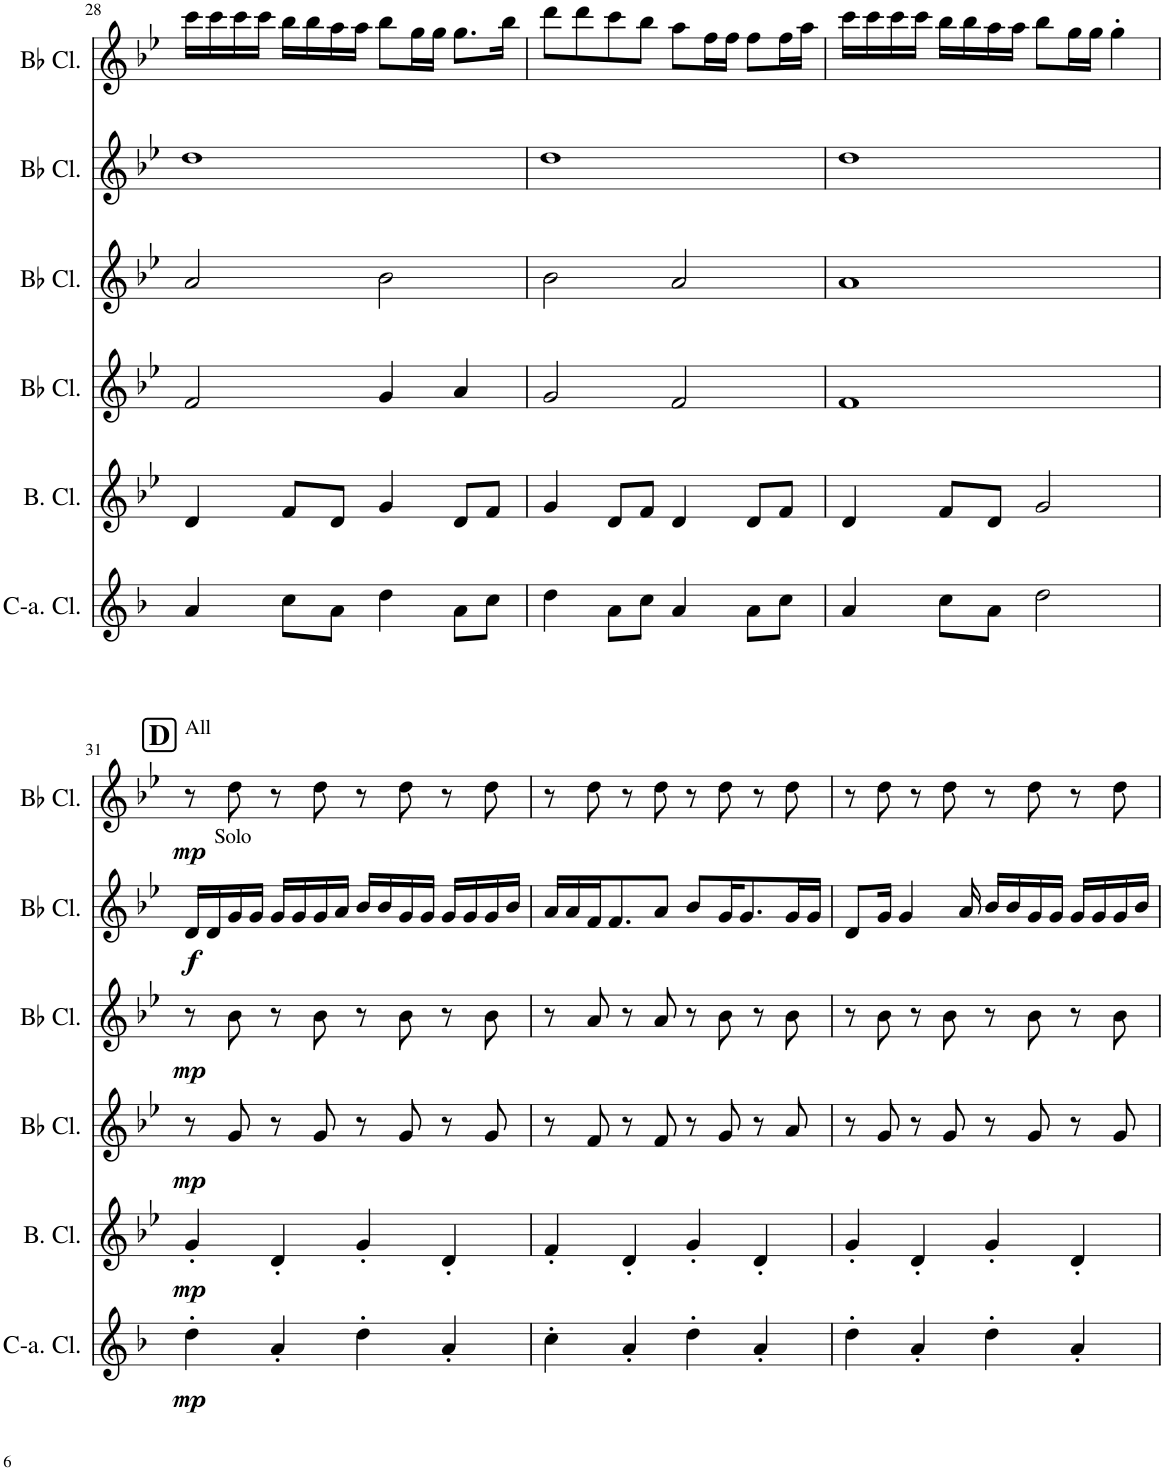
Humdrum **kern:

**kern	**dynam	**kern	**dynam	**kern	**dynam	**kern	**dynam	**kern	**dynam	**kern	**dynam
*part6	*part6	*part5	*part5	*part4	*part4	*part3	*part3	*part2	*part2	*part1	*part1
*staff6	*staff6	*staff5	*staff5	*staff4	*staff4	*staff3	*staff3	*staff2	*staff2	*staff1	*staff1
*I"Contra-alto Clarinet	*	*I"Bass Clarinet	*	*I"Bb Clarinet	*	*I"Bb Clarinet	*	*I"Bb Clarinet	*	*I"Bb Clarinet	*
*I'C-a. Cl.	*	*I'B. Cl.	*	*I'Bb Cl.	*	*I'Bb Cl.	*	*I'Bb Cl.	*	*I'Bb Cl.	*
!!LO:PB:g=z
*clefG2	*	*clefG2	*	*clefG2	*	*clefG2	*	*clefG2	*	*clefG2	*
*Trd12c21	*	*Trd8c14	*	*Trd1c2	*	*Trd1c2	*	*Trd1c2	*	*Trd1c2	*
*k[b-]	*	*k[b-e-]	*	*k[b-e-]	*	*k[b-e-]	*	*k[b-e-]	*	*k[b-e-]	*
*M4/4	*	*M4/4	*	*M4/4	*	*M4/4	*	*M4/4	*	*M4/4	*
=28	=28	=28	=28	=28	=28	=28	=28	=28	=28	=28	=28
4a/	.	4d/	.	2f/	.	2a/	.	1dd	.	16ccc\LL	.
.	.	.	.	.	.	.	.	.	.	16ccc\	.
.	.	.	.	.	.	.	.	.	.	16ccc\	.
.	.	.	.	.	.	.	.	.	.	16ccc\JJ	.
8cc\L	.	8f/L	.	.	.	.	.	.	.	16bb-\LL	.
.	.	.	.	.	.	.	.	.	.	16bb-\	.
8a\J	.	8d/J	.	.	.	.	.	.	.	16aa\	.
.	.	.	.	.	.	.	.	.	.	16aa\JJ	.
4dd\	.	4g/	.	4g/	.	2b-\	.	.	.	8bb-\L	.
.	.	.	.	.	.	.	.	.	.	16gg\L	.
.	.	.	.	.	.	.	.	.	.	16gg\JJ	.
8a\L	.	8d/L	.	4a/	.	.	.	.	.	8.gg\L	.
8cc\J	.	8f/J	.	.	.	.	.	.	.	.	.
.	.	.	.	.	.	.	.	.	.	16bb-\Jk	.
=29	=29	=29	=29	=29	=29	=29	=29	=29	=29	=29	=29
4dd\	.	4g/	.	2g/	.	2b-\	.	1dd	.	8ddd\L	.
.	.	.	.	.	.	.	.	.	.	8ddd\	.
8a\L	.	8d/L	.	.	.	.	.	.	.	8ccc\	.
8cc\J	.	8f/J	.	.	.	.	.	.	.	8bb-\J	.
4a/	.	4d/	.	2f/	.	2a/	.	.	.	8aa\L	.
.	.	.	.	.	.	.	.	.	.	16ff\L	.
.	.	.	.	.	.	.	.	.	.	16ff\JJ	.
8a\L	.	8d/L	.	.	.	.	.	.	.	8ff\L	.
8cc\J	.	8f/J	.	.	.	.	.	.	.	16ff\L	.
.	.	.	.	.	.	.	.	.	.	16aa\JJ	.
=30	=30	=30	=30	=30	=30	=30	=30	=30	=30	=30	=30
4a/	.	4d/	.	1f	.	1a	.	1dd	.	16ccc\LL	.
.	.	.	.	.	.	.	.	.	.	16ccc\	.
.	.	.	.	.	.	.	.	.	.	16ccc\	.
.	.	.	.	.	.	.	.	.	.	16ccc\JJ	.
8cc\L	.	8f/L	.	.	.	.	.	.	.	16bb-\LL	.
.	.	.	.	.	.	.	.	.	.	16bb-\	.
8a\J	.	8d/J	.	.	.	.	.	.	.	16aa\	.
.	.	.	.	.	.	.	.	.	.	16aa\JJ	.
2dd\	.	2g/	.	.	.	.	.	.	.	8bb-\L	.
.	.	.	.	.	.	.	.	.	.	16gg\L	.
.	.	.	.	.	.	.	.	.	.	16gg\JJ	.
.	.	.	.	.	.	.	.	.	.	4gg'\	.
!!LO:LB:g=z
!!LO:REH:place=s1:a:B:cj:fs=14:t=D
=31	=31	=31	=31	=31	=31	=31	=31	=31	=31	=31	=31
!	!	!	!	!	!	!	!	!	!	!LO:TX:a:t=All	!
!	!	!	!	!	!	!	!	!LO:TX:a:t=Solo	!	!	!
!	!LO:DY:b	!	!LO:DY:b	!	!LO:DY:b	!	!LO:DY:b	!	!LO:DY:b	!	!LO:DY:b
4dd'\	mp	4g'/	mp	8r	mp	8r	mp	16d/LL	f	8r	mp
.	.	.	.	.	.	.	.	16d/	.	.	.
.	.	.	.	8g/	.	8b-\	.	16g/	.	8dd\	.
.	.	.	.	.	.	.	.	16g/JJ	.	.	.
4a'/	.	4d'/	.	8r	.	8r	.	16g/LL	.	8r	.
.	.	.	.	.	.	.	.	16g/	.	.	.
.	.	.	.	8g/	.	8b-\	.	16g/	.	8dd\	.
.	.	.	.	.	.	.	.	16a/JJ	.	.	.
4dd'\	.	4g'/	.	8r	.	8r	.	16b-/LL	.	8r	.
.	.	.	.	.	.	.	.	16b-/	.	.	.
.	.	.	.	8g/	.	8b-\	.	16g/	.	8dd\	.
.	.	.	.	.	.	.	.	16g/JJ	.	.	.
4a'/	.	4d'/	.	8r	.	8r	.	16g/LL	.	8r	.
.	.	.	.	.	.	.	.	16g/	.	.	.
.	.	.	.	8g/	.	8b-\	.	16g/	.	8dd\	.
.	.	.	.	.	.	.	.	16b-/JJ	.	.	.
=32	=32	=32	=32	=32	=32	=32	=32	=32	=32	=32	=32
4cc'\	.	4f'/	.	8r	.	8r	.	16a/LL	.	8r	.
.	.	.	.	.	.	.	.	16a/	.	.	.
.	.	.	.	8f/	.	8a/	.	16f/J	.	8dd\	.
.	.	.	.	.	.	.	.	8.f/	.	.	.
4a'/	.	4d'/	.	8r	.	8r	.	.	.	8r	.
.	.	.	.	8f/	.	8a/	.	8a/J	.	8dd\	.
4dd'\	.	4g'/	.	8r	.	8r	.	8b-/L	.	8r	.
.	.	.	.	8g/	.	8b-\	.	16g/K	.	8dd\	.
.	.	.	.	.	.	.	.	8.g/	.	.	.
4a'/	.	4d'/	.	8r	.	8r	.	.	.	8r	.
.	.	.	.	8a/	.	8b-\	.	16g/L	.	8dd\	.
.	.	.	.	.	.	.	.	16g/JJ	.	.	.
=33	=33	=33	=33	=33	=33	=33	=33	=33	=33	=33	=33
4dd'\	.	4g'/	.	8r	.	8r	.	8d/L	.	8r	.
.	.	.	.	8g/	.	8b-\	.	16g/Jk	.	8dd\	.
.	.	.	.	.	.	.	.	4g/	.	.	.
4a'/	.	4d'/	.	8r	.	8r	.	.	.	8r	.
.	.	.	.	8g/	.	8b-\	.	.	.	8dd\	.
.	.	.	.	.	.	.	.	16a/	.	.	.
4dd'\	.	4g'/	.	8r	.	8r	.	16b-/LL	.	8r	.
.	.	.	.	.	.	.	.	16b-/	.	.	.
.	.	.	.	8g/	.	8b-\	.	16g/	.	8dd\	.
.	.	.	.	.	.	.	.	16g/JJ	.	.	.
4a'/	.	4d'/	.	8r	.	8r	.	16g/LL	.	8r	.
.	.	.	.	.	.	.	.	16g/	.	.	.
.	.	.	.	8g/	.	8b-\	.	16g/	.	8dd\	.
.	.	.	.	.	.	.	.	16b-/JJ	.	.	.
=	=	=	=	=	=	=	=	=	=	=	=
*-	*-	*-	*-	*-	*-	*-	*-	*-	*-	*-	*-
